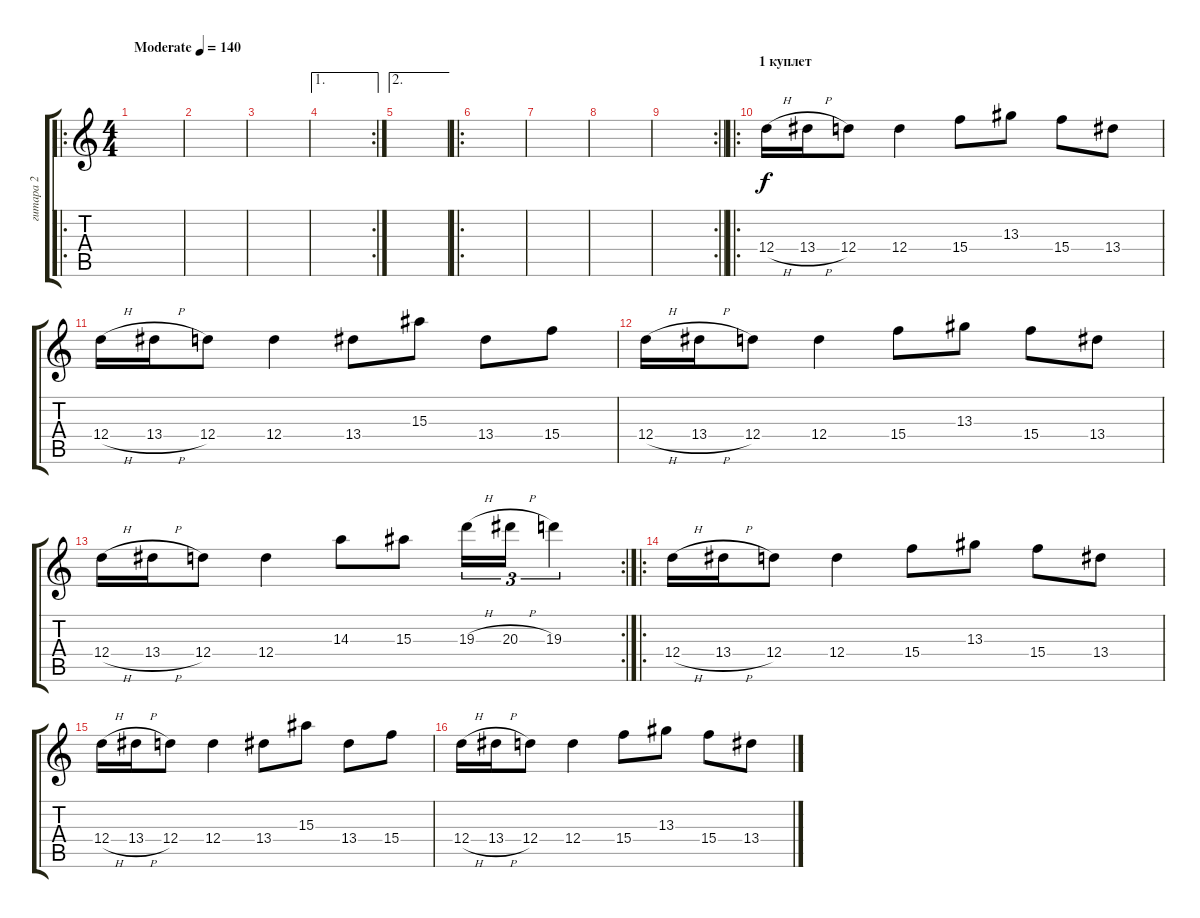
\track ("гитара 2" "гитара 2") {instrument distortionguitar}
\staff {score tabs}
\tuning (E4 B3 G3 D3 A2 D2) {hide}
\ro
\ts (4 4)
\tempo (140 "Moderate")
\clef g2
\ks c
|
|
|
\ae 1
\rc 2
|
\ae 2
|
\ro
|
|
|
\rc 2
\barLineRight lightlight
|
\ro
\section ("" "1 куплет")
12.4{h}.16 13.4{h}.16 12.4.8 12.4.4 15.4.8 13.3.8 15.4.8 13.4.8 |
12.4{h}.16 13.4{h}.16 12.4.8 12.4.4 13.4.8 15.3.8 13.4.8 15.4.8 |
12.4{h}.16 13.4{h}.16 12.4.8 12.4.4 15.4.8 13.3.8 15.4.8 13.4.8 |
\rc 2
12.4{h}.16 13.4{h}.16 12.4.8 12.4.4 14.3.8 15.3.8 19.3{h}.16{tu (3 2)} 20.3{h}.16{tu (3 2)} 19.3.4{tu (3 2)} |
\ro
12.4{h}.16 13.4{h}.16 12.4.8 12.4.4 15.4.8 13.3.8 15.4.8 13.4.8 |
12.4{h}.16 13.4{h}.16 12.4.8 12.4.4 13.4.8 15.3.8 13.4.8 15.4.8 |
12.4{h}.16 13.4{h}.16 12.4.8 12.4.4 15.4.8 13.3.8 15.4.8 13.4.8
